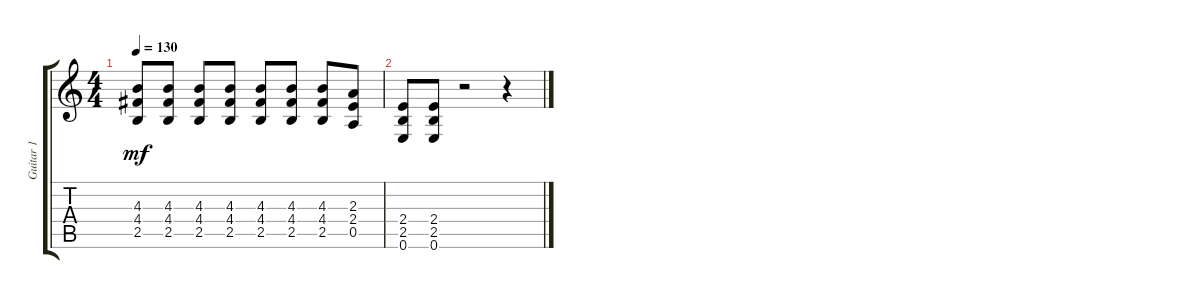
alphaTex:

\track ("Guitar 1" "Guitar 1") {instrument distortionguitar}
\staff {score tabs}
\tuning (E4 B3 G3 D3 A2 E2) {hide}
\ts (4 4)
\tempo 130
\clef g2
\ks c
(4.3 4.4 2.5).8{dy mf} (4.3 4.4 2.5).8 (4.3 4.4 2.5).8 (4.3 4.4 2.5).8 (4.3 4.4 2.5).8 (4.3 4.4 2.5).8 (4.3 4.4 2.5).8 (2.3 2.4 0.5).8 |
(2.4 2.5 0.6).8 (2.4 2.5 0.6).8 r.2 r.4
